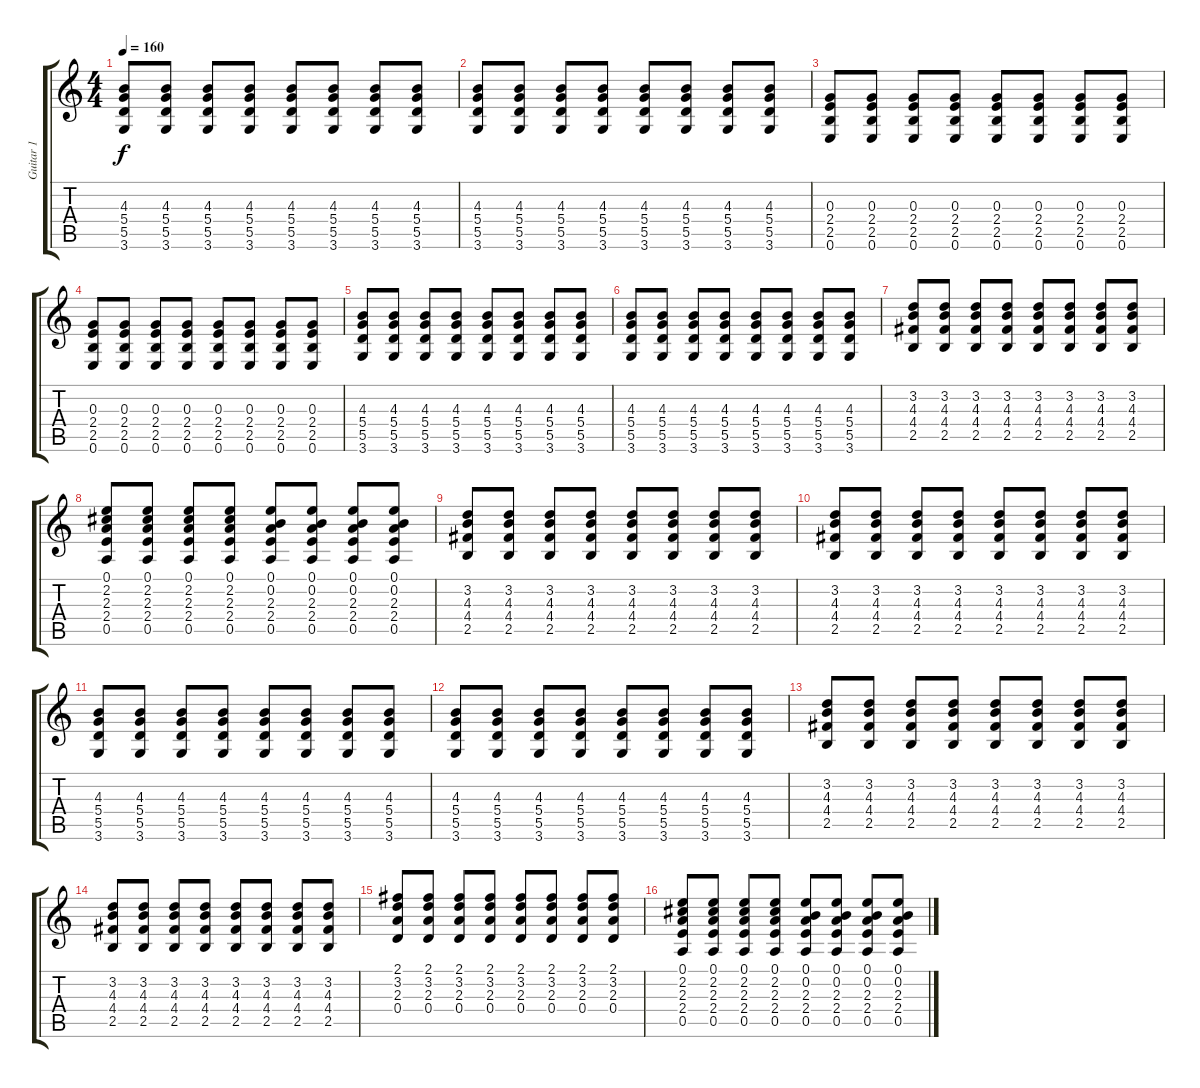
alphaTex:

\track ("Guitar 1" "Guitar 1") {instrument distortionguitar}
\staff {score tabs}
\tuning (E4 B3 G3 D3 A2 E2) {hide}
\ts (4 4)
\tempo 160
\clef g2
\ks c
(4.3 5.4 5.5 3.6).8{dy f} (4.3 5.4 5.5 3.6).8 (4.3 5.4 5.5 3.6).8 (4.3 5.4 5.5 3.6).8 (4.3 5.4 5.5 3.6).8 (4.3 5.4 5.5 3.6).8 (4.3 5.4 5.5 3.6).8 (4.3 5.4 5.5 3.6).8 |
(4.3 5.4 5.5 3.6).8 (4.3 5.4 5.5 3.6).8 (4.3 5.4 5.5 3.6).8 (4.3 5.4 5.5 3.6).8 (4.3 5.4 5.5 3.6).8 (4.3 5.4 5.5 3.6).8 (4.3 5.4 5.5 3.6).8 (4.3 5.4 5.5 3.6).8 |
(0.3 2.4 2.5 0.6).8 (0.3 2.4 2.5 0.6).8 (0.3 2.4 2.5 0.6).8 (0.3 2.4 2.5 0.6).8 (0.3 2.4 2.5 0.6).8 (0.3 2.4 2.5 0.6).8 (0.3 2.4 2.5 0.6).8 (0.3 2.4 2.5 0.6).8 |
(0.3 2.4 2.5 0.6).8 (0.3 2.4 2.5 0.6).8 (0.3 2.4 2.5 0.6).8 (0.3 2.4 2.5 0.6).8 (0.3 2.4 2.5 0.6).8 (0.3 2.4 2.5 0.6).8 (0.3 2.4 2.5 0.6).8 (0.3 2.4 2.5 0.6).8 |
(4.3 5.4 5.5 3.6).8 (4.3 5.4 5.5 3.6).8 (4.3 5.4 5.5 3.6).8 (4.3 5.4 5.5 3.6).8 (4.3 5.4 5.5 3.6).8 (4.3 5.4 5.5 3.6).8 (4.3 5.4 5.5 3.6).8 (4.3 5.4 5.5 3.6).8 |
(4.3 5.4 5.5 3.6).8 (4.3 5.4 5.5 3.6).8 (4.3 5.4 5.5 3.6).8 (4.3 5.4 5.5 3.6).8 (4.3 5.4 5.5 3.6).8 (4.3 5.4 5.5 3.6).8 (4.3 5.4 5.5 3.6).8 (4.3 5.4 5.5 3.6).8 |
(3.2 4.3 4.4 2.5).8 (3.2 4.3 4.4 2.5).8 (3.2 4.3 4.4 2.5).8 (3.2 4.3 4.4 2.5).8 (3.2 4.3 4.4 2.5).8 (3.2 4.3 4.4 2.5).8 (3.2 4.3 4.4 2.5).8 (3.2 4.3 4.4 2.5).8 |
(0.1 2.2 2.3 2.4 0.5).8 (0.1 2.2 2.3 2.4 0.5).8 (0.1 2.2 2.3 2.4 0.5).8 (0.1 2.2 2.3 2.4 0.5).8 (0.1 0.2 2.3 2.4 0.5).8 (0.1 0.2 2.3 2.4 0.5).8 (0.1 0.2 2.3 2.4 0.5).8 (0.1 0.2 2.3 2.4 0.5).8 |
(3.2 4.3 4.4 2.5).8 (3.2 4.3 4.4 2.5).8 (3.2 4.3 4.4 2.5).8 (3.2 4.3 4.4 2.5).8 (3.2 4.3 4.4 2.5).8 (3.2 4.3 4.4 2.5).8 (3.2 4.3 4.4 2.5).8 (3.2 4.3 4.4 2.5).8 |
(3.2 4.3 4.4 2.5).8 (3.2 4.3 4.4 2.5).8 (3.2 4.3 4.4 2.5).8 (3.2 4.3 4.4 2.5).8 (3.2 4.3 4.4 2.5).8 (3.2 4.3 4.4 2.5).8 (3.2 4.3 4.4 2.5).8 (3.2 4.3 4.4 2.5).8 |
(4.3 5.4 5.5 3.6).8 (4.3 5.4 5.5 3.6).8 (4.3 5.4 5.5 3.6).8 (4.3 5.4 5.5 3.6).8 (4.3 5.4 5.5 3.6).8 (4.3 5.4 5.5 3.6).8 (4.3 5.4 5.5 3.6).8 (4.3 5.4 5.5 3.6).8 |
(4.3 5.4 5.5 3.6).8 (4.3 5.4 5.5 3.6).8 (4.3 5.4 5.5 3.6).8 (4.3 5.4 5.5 3.6).8 (4.3 5.4 5.5 3.6).8 (4.3 5.4 5.5 3.6).8 (4.3 5.4 5.5 3.6).8 (4.3 5.4 5.5 3.6).8 |
(3.2 4.3 4.4 2.5).8 (3.2 4.3 4.4 2.5).8 (3.2 4.3 4.4 2.5).8 (3.2 4.3 4.4 2.5).8 (3.2 4.3 4.4 2.5).8 (3.2 4.3 4.4 2.5).8 (3.2 4.3 4.4 2.5).8 (3.2 4.3 4.4 2.5).8 |
(3.2 4.3 4.4 2.5).8 (3.2 4.3 4.4 2.5).8 (3.2 4.3 4.4 2.5).8 (3.2 4.3 4.4 2.5).8 (3.2 4.3 4.4 2.5).8 (3.2 4.3 4.4 2.5).8 (3.2 4.3 4.4 2.5).8 (3.2 4.3 4.4 2.5).8 |
(2.1 3.2 2.3 0.4).8 (2.1 3.2 2.3 0.4).8 (2.1 3.2 2.3 0.4).8 (2.1 3.2 2.3 0.4).8 (2.1 3.2 2.3 0.4).8 (2.1 3.2 2.3 0.4).8 (2.1 3.2 2.3 0.4).8 (2.1 3.2 2.3 0.4).8 |
(0.1 2.2 2.3 2.4 0.5).8 (0.1 2.2 2.3 2.4 0.5).8 (0.1 2.2 2.3 2.4 0.5).8 (0.1 2.2 2.3 2.4 0.5).8 (0.1 0.2 2.3 2.4 0.5).8 (0.1 0.2 2.3 2.4 0.5).8 (0.1 0.2 2.3 2.4 0.5).8 (0.1 0.2 2.3 2.4 0.5).8
